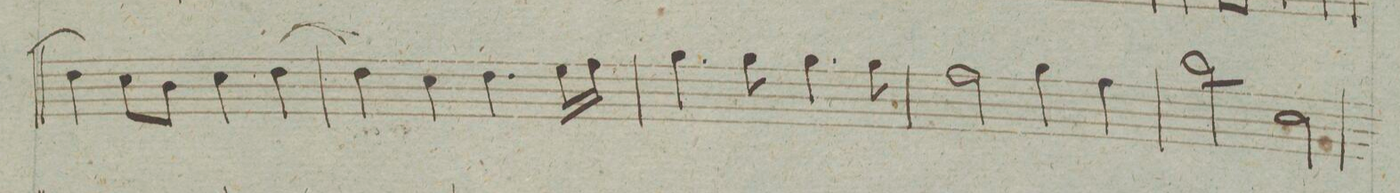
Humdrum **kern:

**kern	**dynam
*I"Baſso	*
*clefF4	*
*k[b-]	*
*met(c|)	*
*M2/2	*
4F\]	.
8E\L	.
8D\J	.
4E\	.
[4F\	.
=20	=20
4F\]	.
4E\	.
4.F\	.
16G\LL	.
16A\JJ	.
=21	=21
4.B-\	.
8B-\	.
4.B-\	.
8B-\	.
=22	=22
*2\right	*
2A\	.
4B-\	.
4A\	.
=23	=23
2d\	.
2E\	.
=24	=24
*-	*-
